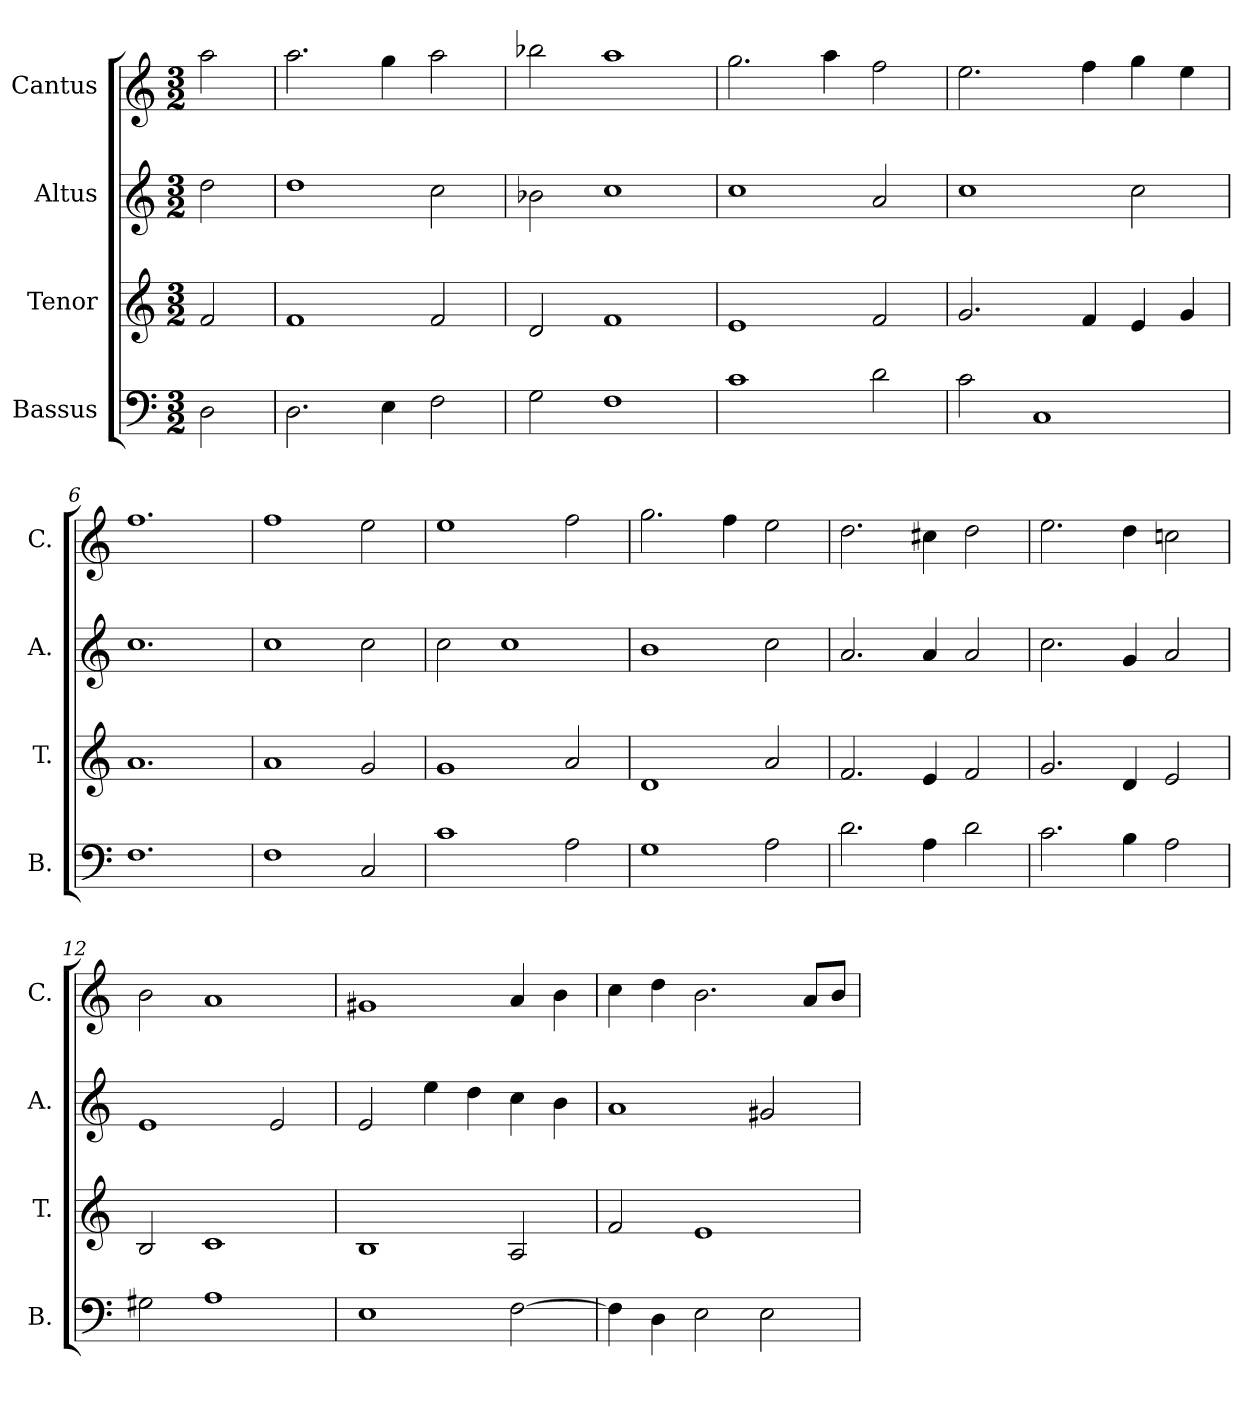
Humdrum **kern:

**kern	**kern	**kern	**kern
*part4	*part3	*part2	*part1
*staff4	*staff3	*staff2	*staff1
*I"Bassus	*I"Tenor	*I"Altus	*I"Cantus
*I'B.	*I'T.	*I'A.	*I'C.
*clefF4	*clefG2	*clefG2	*clefG2
*k[]	*k[]	*k[]	*k[]
*C:	*C:	*C:	*C:
*M3/2	*M3/2	*M3/2	*M3/2
=1	=1	=1	=1
2D\	2f/	2dd\	2aa\
=2	=2	=2	=2
2.D\	1f/	1dd\	2.aa\
4E\	.	.	4gg\
2F\	2f/	2cc\	2aa\
=3	=3	=3	=3
2G\	2d/	2b-X\	2bb-X\
1F\	1f/	1cc\	1aa\
=4	=4	=4	=4
1c\	1e/	1cc\	2.gg\
.	.	.	4aa\
2d\	2f/	2a/	2ff\
=5	=5	=5	=5
2c\	2.g/	1cc\	2.ee\
1C/	.	.	.
.	4f/	.	4ff\
.	4e/	2cc\	4gg\
.	4g/	.	4ee\
=6	=6	=6	=6
1.F\	1.a/	1.cc\	1.ff\
=7	=7	=7	=7
1F\	1a/	1cc\	1ff\
2C/	2g/	2cc\	2ee\
=8	=8	=8	=8
1c\	1g/	2cc\	1ee\
.	.	1cc\	.
2A\	2a/	.	2ff\
=9	=9	=9	=9
1G\	1d/	1b\	2.gg\
.	.	.	4ff\
2A\	2a/	2cc\	2ee\
=10	=10	=10	=10
2.d\	2.f/	2.a/	2.dd\
4A\	4e/	4a/	4cc#X\
2d\	2f/	2a/	2dd\
=11	=11	=11	=11
2.c\	2.g/	2.cc\	2.ee\
4B\	4d/	4g/	4dd\
2A\	2e/	2a/	2ccn\
=12	=12	=12	=12
2G#X\	2B/	1e/	2b\
1A\	1c/	.	1a/
.	.	2e/	.
=13	=13	=13	=13
1E\	1B/	2e/	1g#X/
.	.	4ee\	.
.	.	4dd\	.
[2F\	2A/	4cc\	4a/
.	.	4b\	4b\
=14	=14	=14	=14
4F\]	2f/	1a/	4cc\
4D\	.	.	4dd\
2E\	1e/	.	2.b\
2E\	.	2g#X/	.
.	.	.	8a/L
.	.	.	8b/J
=	=	=	=
*-	*-	*-	*-
